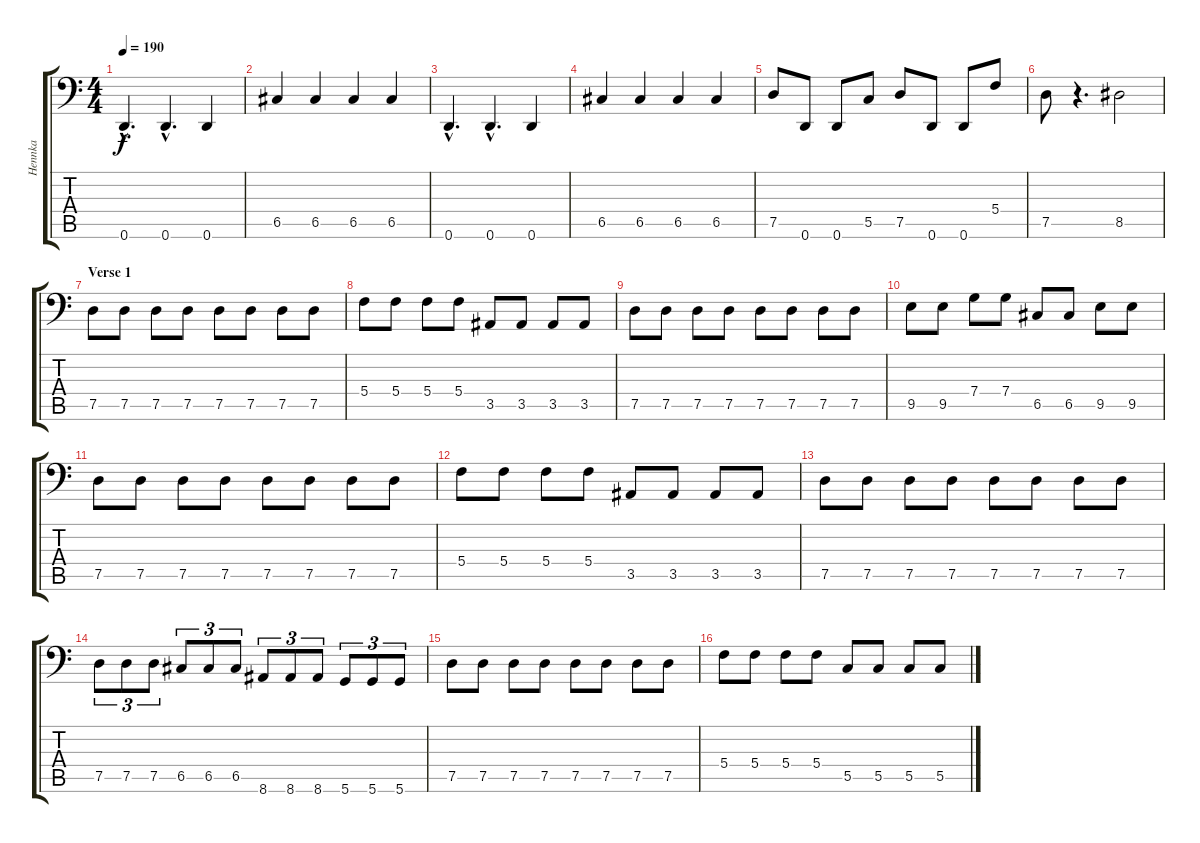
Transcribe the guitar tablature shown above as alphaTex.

\track ("Hennka" "Hennka") {instrument electricbassfinger}
\staff {score tabs}
\tuning (D3 A2 F2 C2 G1 D1) {hide}
\ts (4 4)
\tempo 190
\clef f4
\ks c
0.6{hac}.4{d dy f} 0.6{hac}.4{d} 0.6.4 |
6.5.4 6.5.4 6.5.4 6.5.4 |
0.6{hac}.4{d} 0.6{hac}.4{d} 0.6.4 |
6.5.4 6.5.4 6.5.4 6.5.4 |
7.5.8 0.6.8 0.6.8 5.5.8 7.5.8 0.6.8 0.6.8 5.4.8 |
7.5.8 r.4{d} 8.5.2 |
\section ("" "Verse 1")
7.5.8 7.5.8 7.5.8 7.5.8 7.5.8 7.5.8 7.5.8 7.5.8 |
5.4.8 5.4.8 5.4.8 5.4.8 3.5.8 3.5.8 3.5.8 3.5.8 |
7.5.8 7.5.8 7.5.8 7.5.8 7.5.8 7.5.8 7.5.8 7.5.8 |
9.5.8 9.5.8 7.4.8 7.4.8 6.5.8 6.5.8 9.5.8 9.5.8 |
7.5.8 7.5.8 7.5.8 7.5.8 7.5.8 7.5.8 7.5.8 7.5.8 |
5.4.8 5.4.8 5.4.8 5.4.8 3.5.8 3.5.8 3.5.8 3.5.8 |
7.5.8 7.5.8 7.5.8 7.5.8 7.5.8 7.5.8 7.5.8 7.5.8 |
7.5.8{tu (3 2)} 7.5.8{tu (3 2)} 7.5.8{tu (3 2)} 6.5.8{tu (3 2)} 6.5.8{tu (3 2)} 6.5.8{tu (3 2)} 8.6.8{tu (3 2)} 8.6.8{tu (3 2)} 8.6.8{tu (3 2)} 5.6.8{tu (3 2)} 5.6.8{tu (3 2)} 5.6.8{tu (3 2)} |
7.5.8 7.5.8 7.5.8 7.5.8 7.5.8 7.5.8 7.5.8 7.5.8 |
5.4.8 5.4.8 5.4.8 5.4.8 5.5.8 5.5.8 5.5.8 5.5.8
